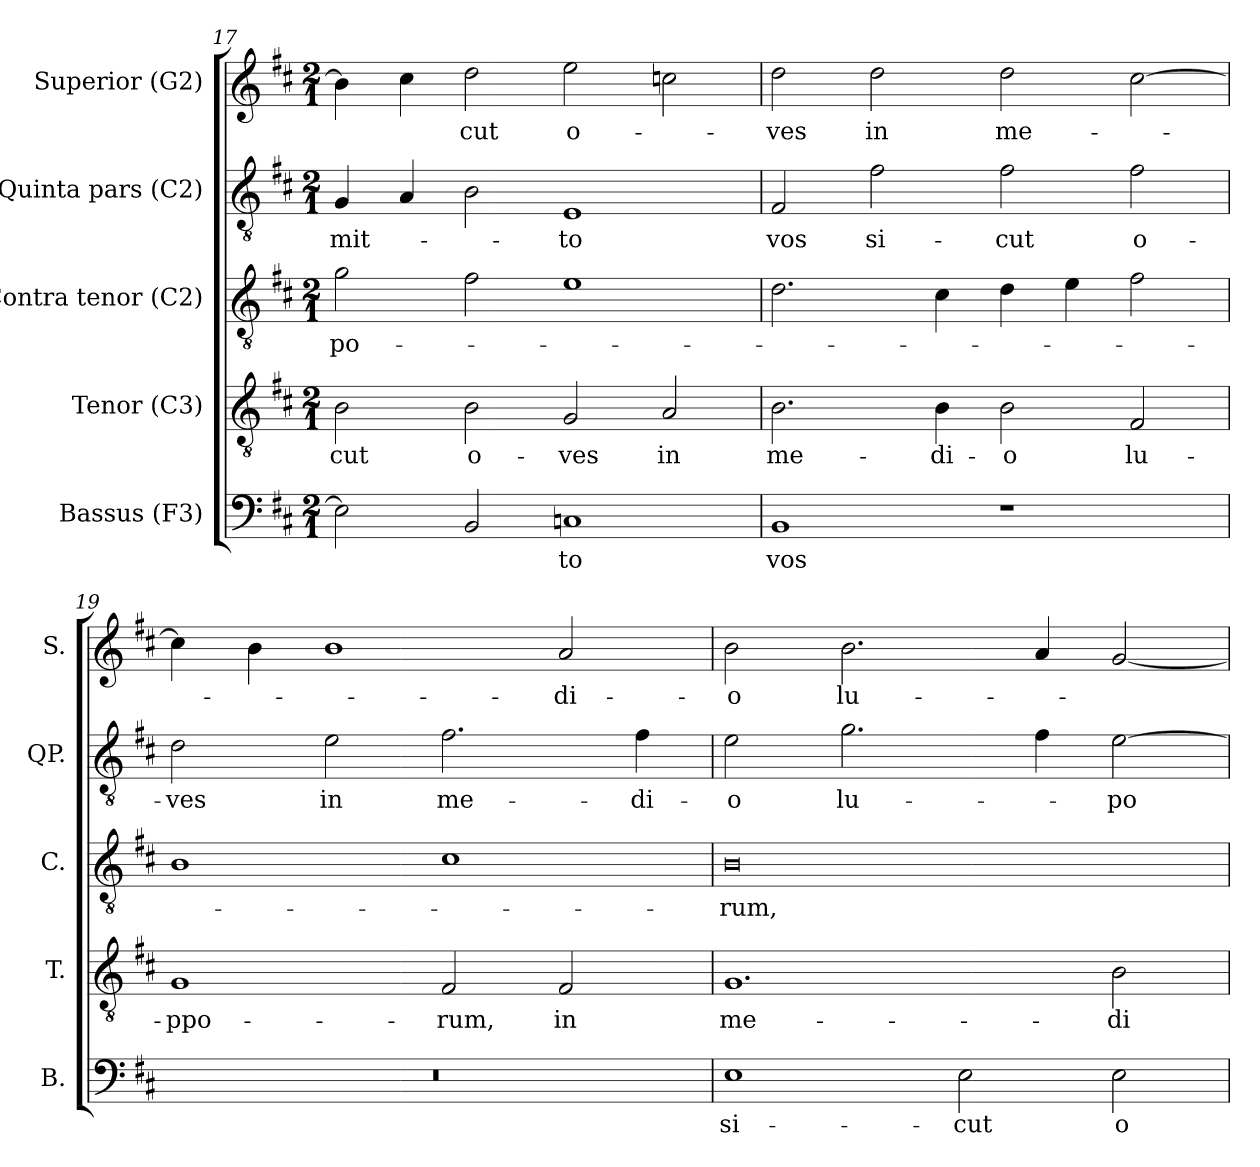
**kern	**text	**kern	**text	**kern	**text	**kern	**text	**kern	**text
*part5	*part5	*part4	*part4	*part3	*part3	*part2	*part2	*part1	*part1
*staff5	*staff5	*staff4	*staff4	*staff3	*staff3	*staff2	*staff2	*staff1	*staff1
*I"Bassus (F3)	*	*I"Tenor (C3)	*	*I"Contra tenor (C2)	*	*I"Quinta pars (C2)	*	*I"Superior (G2)	*
*I'B.	*	*I'T.	*	*I'C.	*	*I'QP.	*	*I'S.	*
!!LO:LB:g=z
*clefF4	*	*clefGv2	*	*clefGv2	*	*clefGv2	*	*clefG2	*
*	*	*ITrd7c12	*	*ITrd7c12	*	*ITrd7c12	*	*	*
*k[f#c#]	*	*k[f#c#]	*	*k[f#c#]	*	*k[f#c#]	*	*k[f#c#]	*
*D:	*	*D:	*	*D:	*	*D:	*	*D:	*
*M2/1	*	*M2/1	*	*M2/1	*	*M2/1	*	*M2/1	*
=17	=17	=17	=17	=17	=17	=17	=17	=17	=17
!	!	!	!LO:LY:b:color=#000000	!	!	!	!	!	!
!	!	!	!	!	!LO:LY:b:color=#000000	!	!	!	!
!	!	!	!	!	!	!	!LO:LY:b:color=#000000	!	!
2Ei\]	.	2BBi\	-cut	2Gi\	-po-	4GGi/	mit-	4bi\]	.
.	.	.	.	.	.	4AAi/	.	4cc#i\	.
!	!	!	!LO:LY:b:color=#000000	!	!	!	!	!	!
!	!	!	!	!	!	!	!	!	!LO:LY:b:color=#000000
2BBi/	.	2BBi\	o-	2F#i\	.	2BBi\	.	2ddi\	-cut
!	!LO:LY:b:color=#000000	!	!	!	!	!	!	!	!
!	!	!	!LO:LY:b:color=#000000	!	!	!	!	!	!
!	!	!	!	!	!	!	!LO:LY:b:color=#000000	!	!
!	!	!	!	!	!	!	!	!	!LO:LY:b:color=#000000
1Cni	-to	2GGi/	-ves	1Ei	.	1EEi	-to	2eei\	o-
!	!	!	!LO:LY:b:color=#000000	!	!	!	!	!	!
.	.	2AAi/	in	.	.	.	.	2cci\	.
=18	=18	=18	=18	=18	=18	=18	=18	=18	=18
!	!LO:LY:b:color=#000000	!	!	!	!	!	!	!	!
!	!	!	!LO:LY:b:color=#000000	!	!	!	!	!	!
!	!	!	!	!	!	!	!LO:LY:b:color=#000000	!	!
!	!	!	!	!	!	!	!	!	!LO:LY:b:color=#000000
1BBi	vos	2.BBi\	me-	2.Di\	.	2FF#i/	vos	2ddi\	-ves
!	!	!	!	!	!	!	!LO:LY:b:color=#000000	!	!
!	!	!	!	!	!	!	!	!	!LO:LY:b:color=#000000
.	.	.	.	.	.	2F#i\	si-	2ddi\	in
!	!	!	!LO:LY:b:color=#000000	!	!	!	!	!	!
.	.	4BBi\	-di-	4C#i\	.	.	.	.	.
!	!	!	!LO:LY:b:color=#000000	!	!	!	!	!	!
!	!	!	!	!	!	!	!LO:LY:b:color=#000000	!	!
!	!	!	!	!	!	!	!	!	!LO:LY:b:color=#000000
1r	.	2BBi\	-o	4Di\	.	2F#i\	-cut	2ddi\	me-
.	.	.	.	4Ei\	.	.	.	.	.
!	!	!	!LO:LY:b:color=#000000	!	!	!	!	!	!
!	!	!	!	!	!	!	!LO:LY:b:color=#000000	!	!
.	.	2FF#i/	lu-	2F#i\	.	2F#i\	o-	[2cc#i\	.
=19	=19	=19	=19	=19	=19	=19	=19	=19	=19
!LO:N:vis=1	!	!	!	!	!	!	!	!	!
!	!	!	!LO:LY:b:color=#000000	!	!	!	!	!	!
!	!	!	!	!	!	!	!LO:LY:b:color=#000000	!	!
0r	.	1GGi	-ppo-	1BBi	.	2Di\	-ves	4cc#i\]	.
.	.	.	.	.	.	.	.	4bi\	.
!	!	!	!	!	!	!	!LO:LY:b:color=#000000	!	!
.	.	.	.	.	.	2Ei\	in	1bi	.
!	!	!	!LO:LY:b:color=#000000	!	!	!	!	!	!
!	!	!	!	!	!	!	!LO:LY:b:color=#000000	!	!
.	.	2FF#i/	-rum,	1C#i	.	2.F#i\	me-	.	.
!	!	!	!LO:LY:b:color=#000000	!	!	!	!	!	!
!	!	!	!	!	!	!	!	!	!LO:LY:b:color=#000000
.	.	2FF#i/	in	.	.	.	.	2ai/	-di-
!	!	!	!	!	!	!	!LO:LY:b:color=#000000	!	!
.	.	.	.	.	.	4F#i\	-di-	.	.
=20	=20	=20	=20	=20	=20	=20	=20	=20	=20
!	!LO:LY:b:color=#000000	!	!	!	!	!	!	!	!
!	!	!	!LO:LY:b:color=#000000	!	!	!	!	!	!
!	!	!	!	!	!LO:LY:b:color=#000000	!	!	!	!
!	!	!	!	!	!	!	!LO:LY:b:color=#000000	!	!
!	!	!	!	!	!	!	!	!	!LO:LY:b:color=#000000
1Ei	si-	1.GGi	me-	0BBi	-rum,	2Ei\	-o	2bi\	-o
!	!	!	!	!	!	!	!LO:LY:b:color=#000000	!	!
!	!	!	!	!	!	!	!	!	!LO:LY:b:color=#000000
.	.	.	.	.	.	2.Gi\	lu-	2.bi\	lu-
!	!LO:LY:b:color=#000000	!	!	!	!	!	!	!	!
2Ei\	-cut	.	.	.	.	.	.	.	.
.	.	.	.	.	.	4F#i\	.	4ai/	.
!	!LO:LY:b:color=#000000	!	!	!	!	!	!	!	!
!	!	!	!LO:LY:b:color=#000000	!	!	!	!	!	!
!	!	!	!	!	!	!	!LO:LY:b:color=#000000	!	!
2Ei\	o-	2BBi\	-di-	.	.	[2Ei\	-po-	[2gi/	.
=	=	=	=	=	=	=	=	=	=
*-	*-	*-	*-	*-	*-	*-	*-	*-	*-
